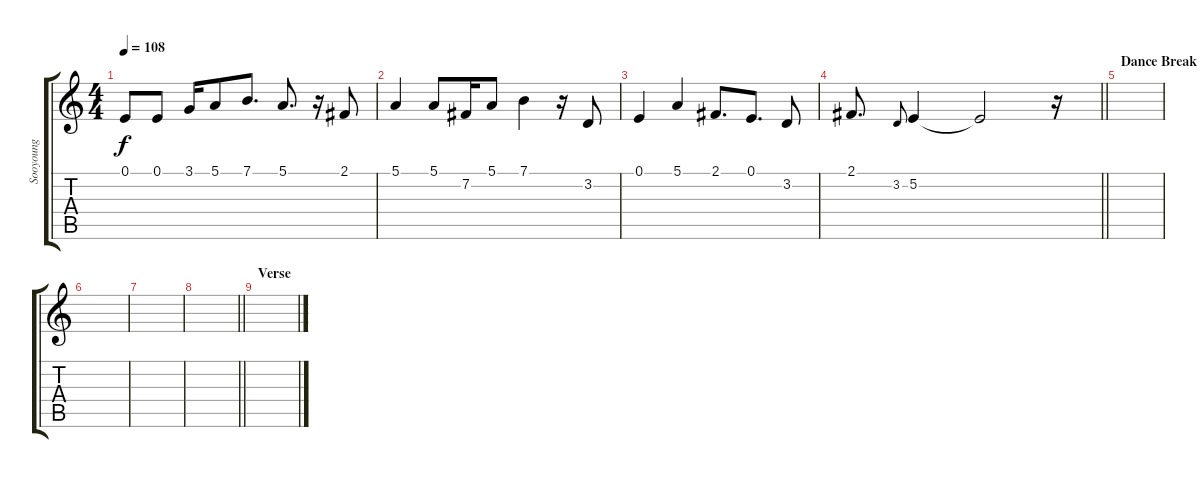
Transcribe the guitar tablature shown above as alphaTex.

\track ("Sooyoung" "Sooyoung") {instrument trumpet}
\staff {score tabs}
\tuning (E4 B3 G3 D3 A2 E2) {hide}
\ts (4 4)
\tempo 108
\clef g2
\ks c
0.1.8{dy f} 0.1.8 3.1.16 5.1.8 7.1.8{d} 5.1.8{d} r.16 2.1.8 |
5.1.4 5.1.8 7.2.16 5.1.8 7.1.4 r.16 3.2.8 |
0.1.4 5.1.4 2.1.8{d} 0.1.8{d} 3.2.8 |
\barLineRight lightlight
2.1.8{d} 3.2.8{gr onbeat} 5.2.4 5.2{t}.2 r.16 |
\section ("" "Dance Break")
|
|
|
\barLineRight lightlight
|
\section ("" "Verse")
